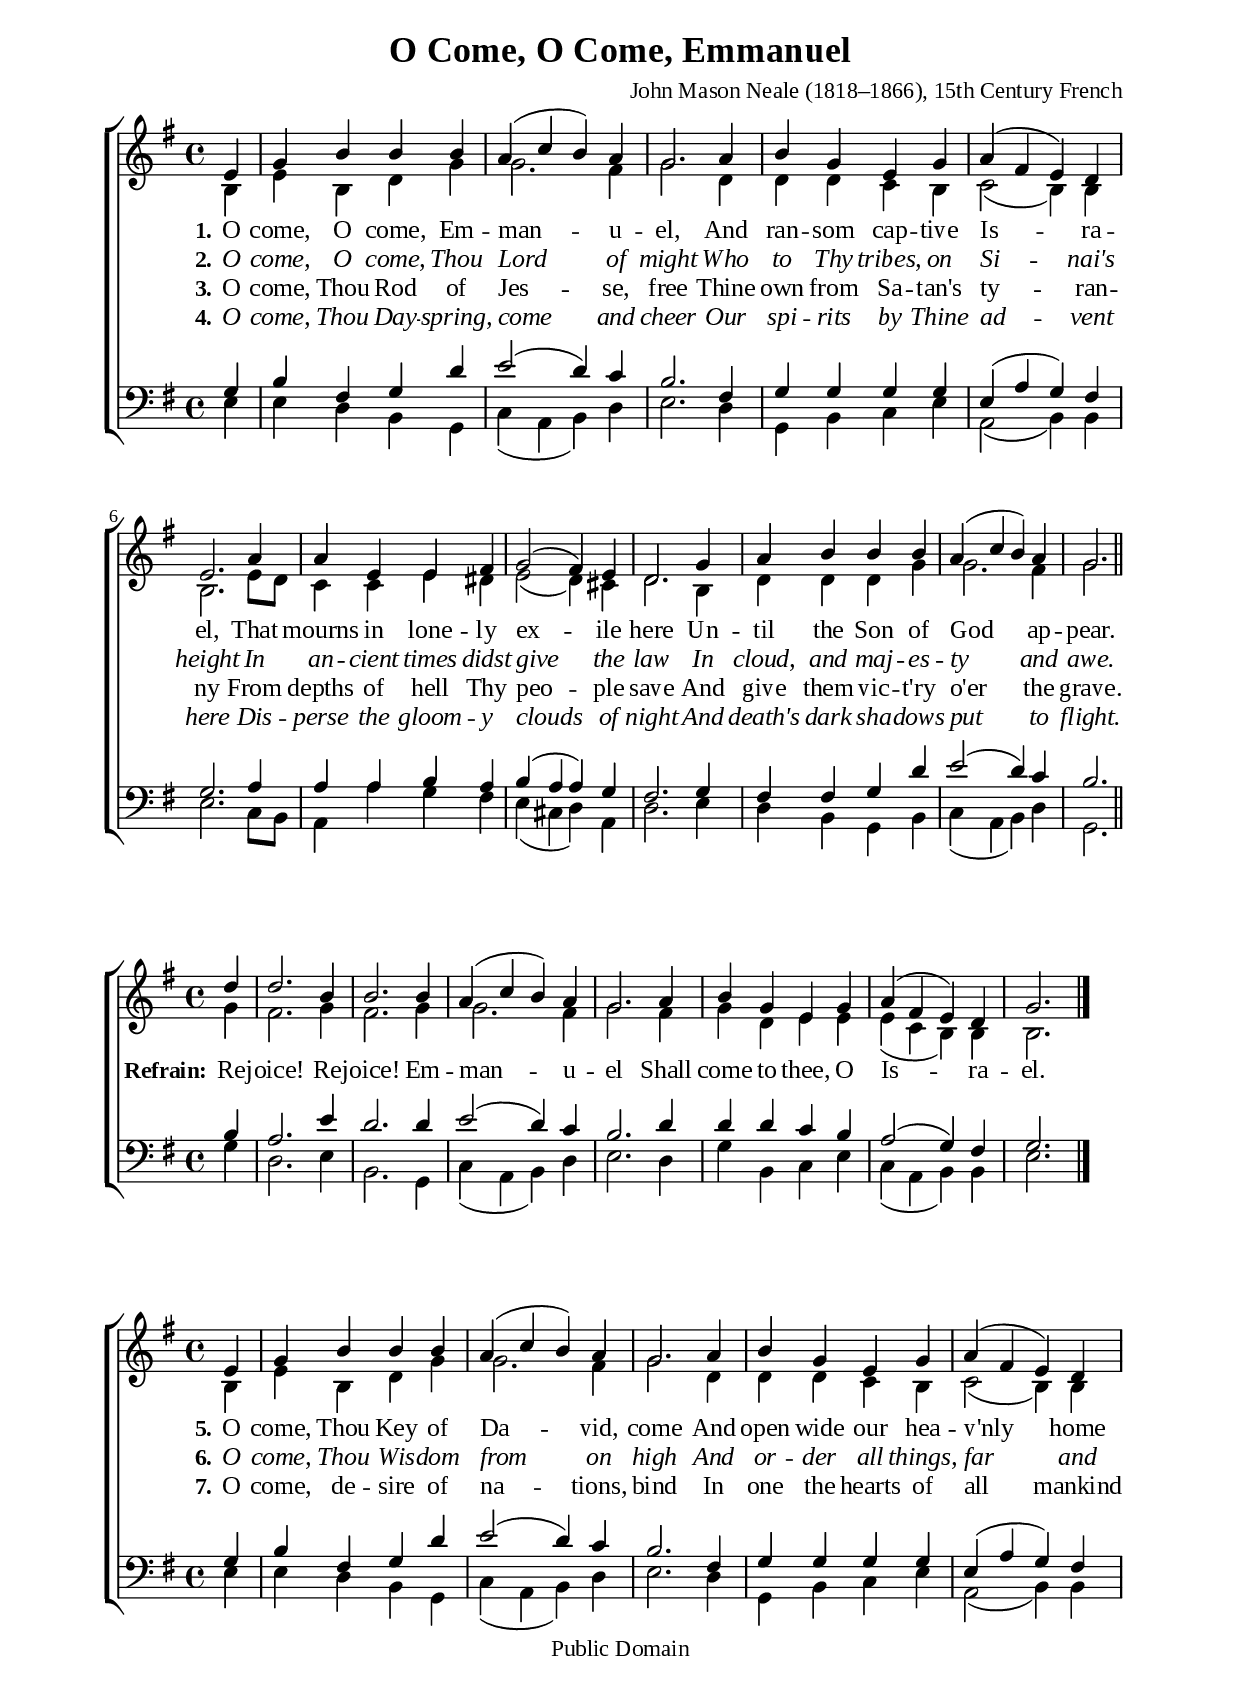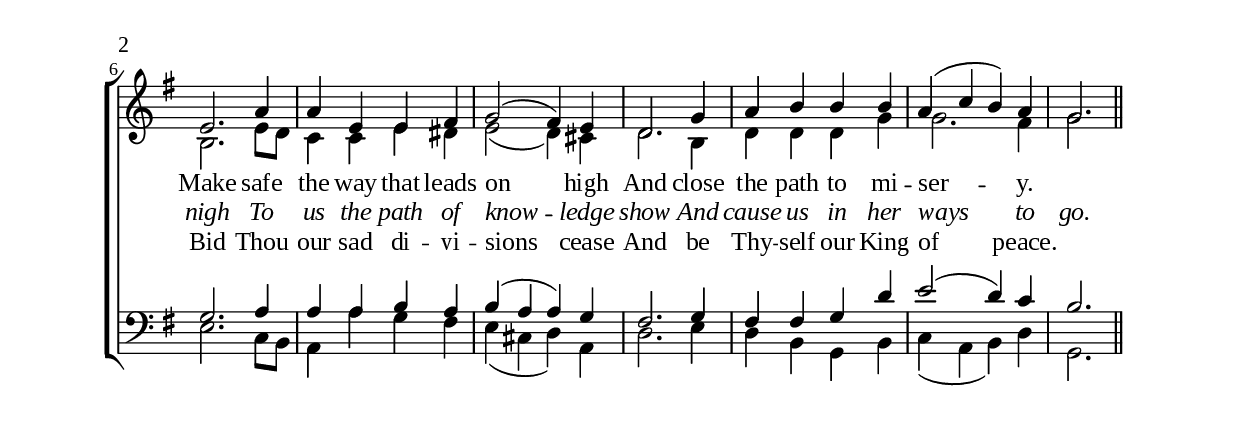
\version "2.18.2"

\header {
  title = "O Come, O Come, Emmanuel"
  composer = "John Mason Neale (1818–1866), 15th Century French"
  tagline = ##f
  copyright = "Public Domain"
}

global= {
  % \override Score.BarNumber.break-visibility = #all-visible
  \key e \minor
  \time 4/4
}

\paper {
  #(set-paper-size "a4")
  top-margin = 15\mm
  bottom-marign = 15\mm
  left-margin = 20\mm
  right-margin = 20\mm
  indent = #0
  #(define fonts
	 (make-pango-font-tree "Liberation Serif"
	 		       "Liberation Serif"
			       "Liberation Serif"
			       (/ 20 20)))
}

printItalic = \with {
  \override LyricText.font-shape = #'italic
}

% Soprano verse music
musicVerseSoprano = \relative c' {
  \partial 4 e4 |
  %{ 01 %} g b b b |
  %{ 02 %} a (c b) a |
  %{ 03 %} g2. a4 |
  %{ 04 %} b g e g |
  %{ 05 %} a (fis e) d |
  %{ 06 %} e2. a4 |
  %{ 07 %} a e e fis |
  %{ 08 %} g2 (fis4) e |
  %{ 09 %} d2. g4 |
  %{ 10 %} a b b b |
  %{ 11 %} a (c b) a | g2. \bar "||"
}

% Alto verse music
musicVerseAlto = \relative c' {
  \partial 4 b4 |
  %{ 01 %} e b d g |
  %{ 02 %} g2. fis4 |
  %{ 03 %} g2. d4 |
  %{ 04 %} d d c b |
  %{ 05 %} c2 (b4) b |
  %{ 06 %} b2. e8 d |
  %{ 07 %} c4 c e dis |
  %{ 08 %} e2 (d4) cis |
  %{ 09 %} d2. b4 |
  %{ 10 %} d d d g |
  %{ 11 %} g2. fis4 | g2. \bar "||"
}

% Tenor verse music
musicVerseTenor = \relative c' {
  \partial 4 g4 |
  %{ 01 %} b fis g d' |
  %{ 02 %} e2 (d4) c |
  %{ 03 %} b2. fis4 |
  %{ 04 %} g g g g |
  %{ 05 %} e (a g) fis |
  %{ 06 %} g2. a4 |
  %{ 07 %} a a b a |
  %{ 08 %} b (a a) g |
  %{ 09 %} fis2. g4 |
  %{ 10 %} fis fis g d' |
  %{ 11 %} e2 (d4) c | b2. \bar "||"
}

% Basso verse music
musicVerseBasso = \relative c {
  \partial 4 e4 |
  %{ 01 %} e d b g |
  %{ 02 %} c (a b) d |
  %{ 03 %} e2. d4 |
  %{ 04 %} g, b c e |
  %{ 05 %} a,2 (b4) b |
  %{ 06 %} e2. c8 b |
  %{ 07 %} a4 a' g fis |
  %{ 08 %} e (cis d) a |
  %{ 09 %} d2. e4 |
  %{ 10 %} d b g b |
  %{ 11 %} c (a b) d | g,2. \bar "||"
}

% Soprano chorus music
musicChorusSoprano = \relative c' {
  \set Score.currentBarNumber = #12
  \partial 4 d'4 |
  %{ 12 %} d2. b4 |
  %{ 13 %} b2. b4 |
  %{ 14 %} a (c b) a |
  %{ 15 %} g2. a4 |
  %{ 16 %} b g e g |
  %{ 17 %} a (fis e) d | g2. \bar "|."
}

% Alto chorus music
musicChorusAlto = \relative c' {
  \partial 4 g'4 |
  %{ 12 %} fis2. g4 |
  %{ 13 %} fis2. g4 |
  %{ 14 %} g2. fis4 |
  %{ 15 %} g2. fis4 |
  %{ 16 %} g d e e |
  %{ 17 %} e (c b) b | b2. \bar "|."
}

% Tenor chorus music
musicChorusTenor = \relative c' {
  \partial 4 b4 |
  %{ 12 %} a2. e'4 |
  %{ 13 %} d2. d4 |
  %{ 14 %} e2 (d4) c |
  %{ 15 %} b2. d4 |
  %{ 16 %} d d c b |
  %{ 17 %} a2 (g4) fis | g2. \bar "|."
}

% Basso chorus music
musicChorusBasso = \relative c' {
  \partial 4 g4 |
  %{ 12 %} d2. e4 |
  %{ 13 %} b2. g4 |
  %{ 14 %} c (a b) d |
  %{ 15 %} e2. d4 |
  %{ 16 %} g b, c e |
  %{ 17 %} c (a b) b | e2. \bar "|."
}

% 10. Verse lyrics
lyricVerseOne = \lyricmode {
  \set stanza = #"1."
  O come, O come, Em  -- man -- u -- el,
  And ran -- som cap -- tive Is -- ra -- el,
  That mourns in lone -- ly ex -- ile here
  Un -- til the Son of God ap -- pear.
}

lyricVerseTwo = \lyricmode {
  \set stanza = #"2."
  O come, O come, Thou Lord of might
  Who to Thy tribes, on Si -- nai's height
  In an -- cient times didst give the law
  In cloud, and maj -- es -- ty and awe.
}

lyricVerseThree = \lyricmode {
  \set stanza = #"3."
  O come, Thou Rod of Jes -- se, free
  Thine own from Sa -- tan's ty -- ran -- ny
  From depths of hell Thy peo -- ple save
  And give them vic -- t'ry o'er the grave.
}

lyricVerseFour = \lyricmode {
  \set stanza = #"4."
  O come, Thou Day -- spring, come and cheer
  Our spi -- rits by Thine ad -- vent here
  Dis -- perse the gloom -- y clouds of night
  And death's dark sha -- dows put to flight.
}

lyricVerseFive = \lyricmode {
  \set stanza = #"5."
  O come, Thou Key of Da -- vid, come
  And open wide our hea -- v'nly home
  Make safe the way that leads on high
  And close the path to mi -- ser -- y.
}

lyricVerseSix = \lyricmode {
  \set stanza = #"6."
  O come, Thou Wis -- dom from on high
  And or -- der all things, far and nigh
  To us the path of know -- ledge show
  And cause us in her ways to go.
}

lyricVerseSeven = \lyricmode {
  \set stanza = #"7."
  O come, de -- sire of na -- tions, bind
  In one the hearts of all mankind
  Bid Thou our sad di -- vi -- sions cease
  And be Thy -- self our King of peace.
}

% 11. Chorus lyrics
lyricChorus = \lyricmode {
  \set stanza = #"Refrain:"
  Re -- joice! Re -- joice! Em  -- man -- u -- el
  Shall come to thee, O Is -- ra -- el.
}

% 12. Layout
\score {
    \new ChoirStaff <<
      \new Staff <<
        \clef "treble"
        \new Voice = "sopranos" {
          \voiceOne \global \stemUp \slurUp \musicVerseSoprano
        }
        \new Voice = "alto" {
          \voiceTwo \global \stemDown \slurDown \musicVerseAlto
        }
      >>
      \new Lyrics \lyricsto sopranos \lyricVerseOne
      \new Lyrics \printItalic \lyricsto sopranos \lyricVerseTwo
      \new Lyrics \lyricsto sopranos \lyricVerseThree
      \new Lyrics \printItalic \lyricsto sopranos \lyricVerseFour
      \new Staff <<
        \clef "bass"
        \new Voice = "tenor" {
          \voiceOne \global \stemUp \slurUp \musicVerseTenor
        }
        \new Voice = "basso" {
          \voiceTwo \global \stemDown \slurDown \musicVerseBasso
        }
      >>
    >>
}

\score {
    \new ChoirStaff <<
      \new Staff <<
        \clef "treble"
        \new Voice = "sopranos" {
          \voiceOne \global \stemUp \slurUp \musicChorusSoprano
        }
        \new Voice = "alto" {
          \voiceTwo \global \stemDown \slurDown \musicChorusAlto
        }
      >>
      \new Lyrics \lyricsto sopranos \lyricChorus
      \new Staff <<
        \clef "bass"
        \new Voice = "tenor" {
          \voiceOne \global \stemUp \slurUp \musicChorusTenor
        }
        \new Voice = "basso" {
          \voiceTwo \global \stemDown \slurDown \musicChorusBasso
        }
      >>
    >>
}

\score {
    \new ChoirStaff <<
      \new Staff <<
        \clef "treble"
        \new Voice = "sopranos" {
          \voiceOne \global \stemUp \slurUp \musicVerseSoprano
        }
        \new Voice = "alto" {
          \voiceTwo \global \stemDown \slurDown \musicVerseAlto
        }
      >>
      \new Lyrics \lyricsto sopranos \lyricVerseFive
      \new Lyrics \printItalic \lyricsto sopranos \lyricVerseSix
      \new Lyrics \lyricsto sopranos \lyricVerseSeven
      \new Staff <<
        \clef "bass"
        \new Voice = "tenor" {
          \voiceOne \global \stemUp \slurUp \musicVerseTenor
        }
        \new Voice = "basso" {
          \voiceTwo \global \stemDown \slurDown \musicVerseBasso
        }
      >>
    >>
}
